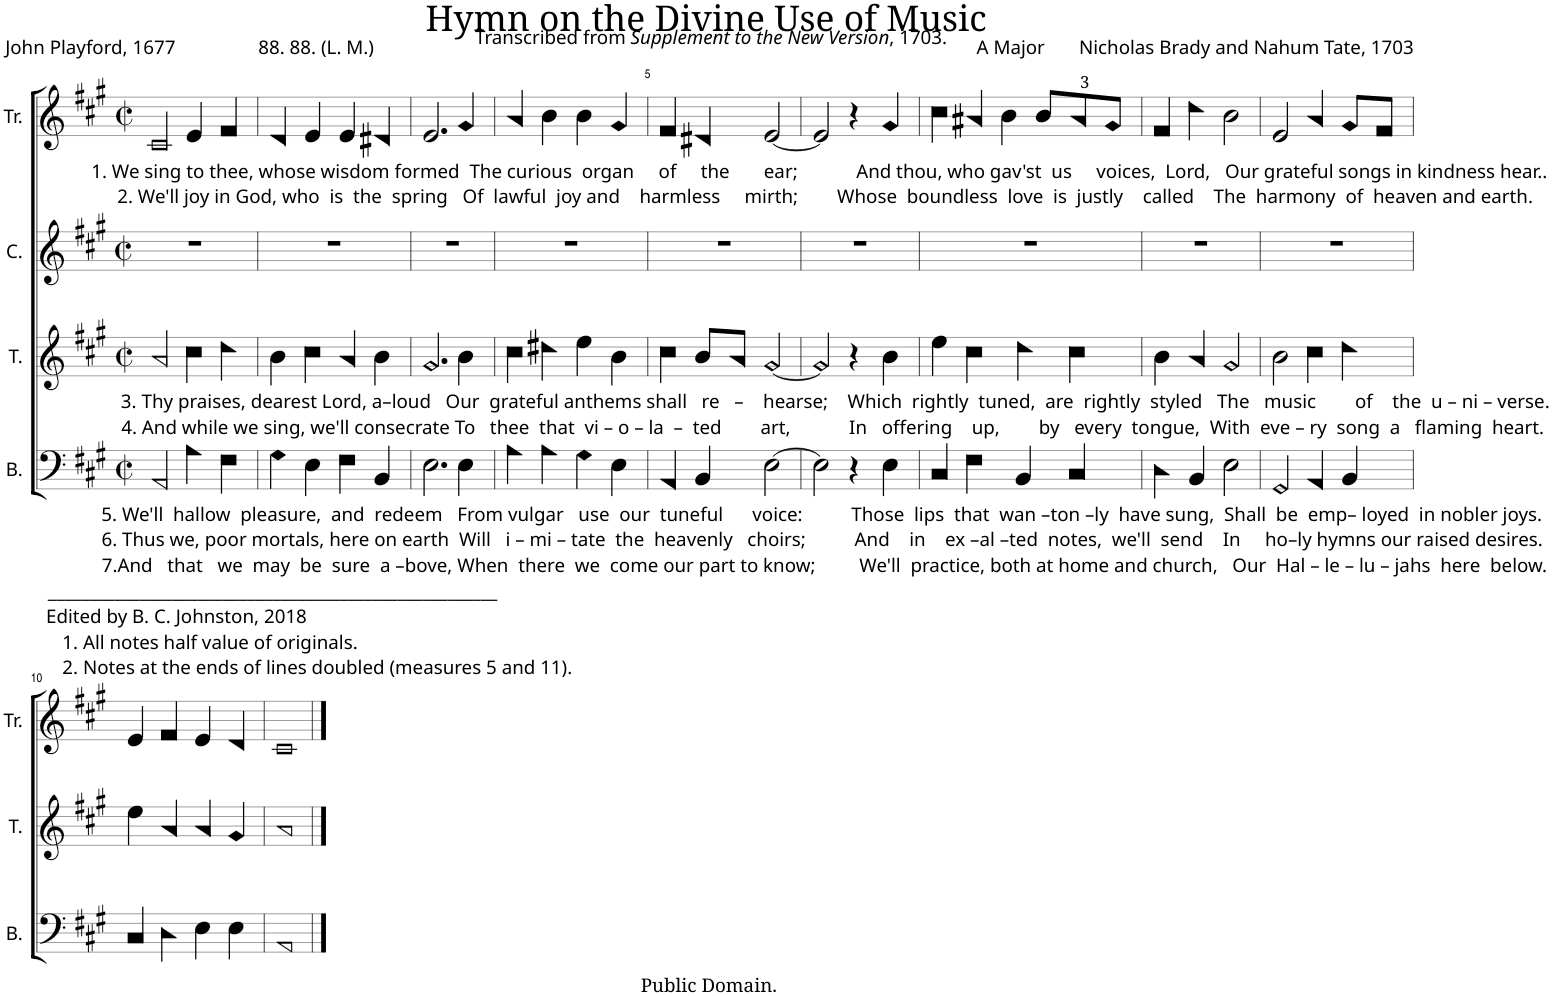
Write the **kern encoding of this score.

**kern	**kern	**kern	**kern
*part4	*part3	*part2	*part1
*staff4	*staff3	*staff2	*staff1
*I"B.	*I"T.	*I"C.	*I"Tr.
*I'B.	*I'T.	*I'C.	*I'Tr.
*clefF4	*clefG2	*clefG2	*clefG2
*k[f#c#g#]	*k[f#c#g#]	*k[f#c#g#]	*k[f#c#g#]
*M2/2	*M2/2	*M2/2	*M2/2
*met(c|)	*met(c|)	*met(c|)	*met(c|)
=1	=1	=1	=1
!	!	!	!LO:TX:b:t=1. We sing to thee, whose wisdom formed  The curious  organ     of     the       ear;            And thou, who gav'st  us     voices,  Lord,   Our grateful songs in kindness hear..
!	!	!	!LO:TX:b:t=2. We'll joy in God, who  is  the  spring   Of  lawful  joy and    harmless     mirth;        Whose  boundless  love  is  justly    called    The  harmony  of  heaven and earth.
!	!LO:TX:b:t=3. Thy praises, dearest Lord, a–loud   Our  grateful anthems shall   re   –    hearse;    Which  rightly  tuned,  are  rightly  styled   The   music        of    the  u – ni – verse.	!	!
!	!LO:TX:b:t=4. And while we sing, we'll consecrate To   thee  that  vi – o – la  –  ted        art,            In   offering    up,        by   every  tongue,  With  eve – ry  song  a   flaming  heart.	!	!
!LO:TX:b:t=5. We'll  hallow  pleasure,  and  redeem   From vulgar   use  our  tuneful      voice&colon;          Those  lips  that  wan –ton –ly  have sung,  Shall  be  emp– loyed  in nobler joys.	!	!	!
!LO:TX:b:t=6. Thus we, poor mortals, here on earth  Will   i – mi – tate  the  heavenly   choirs;          And    in    ex –al –ted  notes,  we'll  send    In     ho–ly hymns our raised desires.	!	!	!
!LO:TX:b:t=7.And   that   we  may  be  sure  a –bove, When  there  we  come our part to know;         We'll  practice, both at home and church,   Our  Hal – le – lu – jahs  here  below.	!	!	!
!LO:TX:b:t=______________________________________________________	!	!	!
!LO:TX:b:t=Edited by B. C. Johnston, 2018	!	!	!
!LO:TX:b:t=1. All notes half value of originals.	!	!	!
!LO:TX:b:t=2. Notes at the ends of lines doubled (measures 5 and 11).	!	!	!
2AA!/	2a!/	1r	2c#!/
4A!\	4cc#!\	.	4e!/
4F#!\	4dd!\	.	4f#!/
=2	=2	=2	=2
4G#!\	4b!\	1r	4d!/
4E!\	4cc#!\	.	4e!/
4F#!\	4a!/	.	4e!/
4BB!/	4b!\	.	4d#X!/
=3	=3	=3	=3
2.E!\	2.g#!/	1r	2.e!/
4E!\	4b!\	.	4g#!/
=4	=4	=4	=4
4A!\	4cc#!\	1r	4a!/
4A!\	4dd#X!\	.	4b!\
4G#!\	4ee!\	.	4b!\
4E!\	4b!\	.	4g#!/
=5	=5	=5	=5
4AA!/	4cc#!\	1r	4f#!/
4BB!/	8b!/L	.	4d#X!/
.	8a!/J	.	.
[2E!\	[2g#!/	.	[2e!/
=6	=6	=6	=6
2E!\]	2g#!/]	1r	2e!/]
4r	4r	.	4r
4E!\	4b!\	.	4g#!/
=7	=7	=7	=7
4C#!/	4ee!\	1r	4cc#!\
4F#!\	4cc#!\	.	4a#X!/
4BB!/	4dd!\	.	4b!\
*	*	*	*Xbrackettup
4C#!/	4cc#!\	.	12b!/L
.	.	.	12a#!/
.	.	.	12g#!/J
=8	=8	=8	=8
4D!\	4b!\	1r	4f#!/
4BB!/	4a!/	.	4dd!\
2E!\	2g#!/	.	2b!\
=9	=9	=9	=9
2GG#!/	2b!\	1r	2e!/
4AA!/	4cc#!\	.	4a!/
4BB!/	4dd!\	.	8g#!/L
.	.	.	8f#!/J
!!LO:LB:g=z
=10	=10	=10	=10
4C#!/	4ee!\	1r	4e!/
4D!\	4a!/	.	4f#!/
4E!\	4a!/	.	4e!/
4E!\	4g#!/	.	4d!/
=11	=11	=11	=11
1AA!	1a!	1r	1c#!
==	==	==	==
*-	*-	*-	*-
